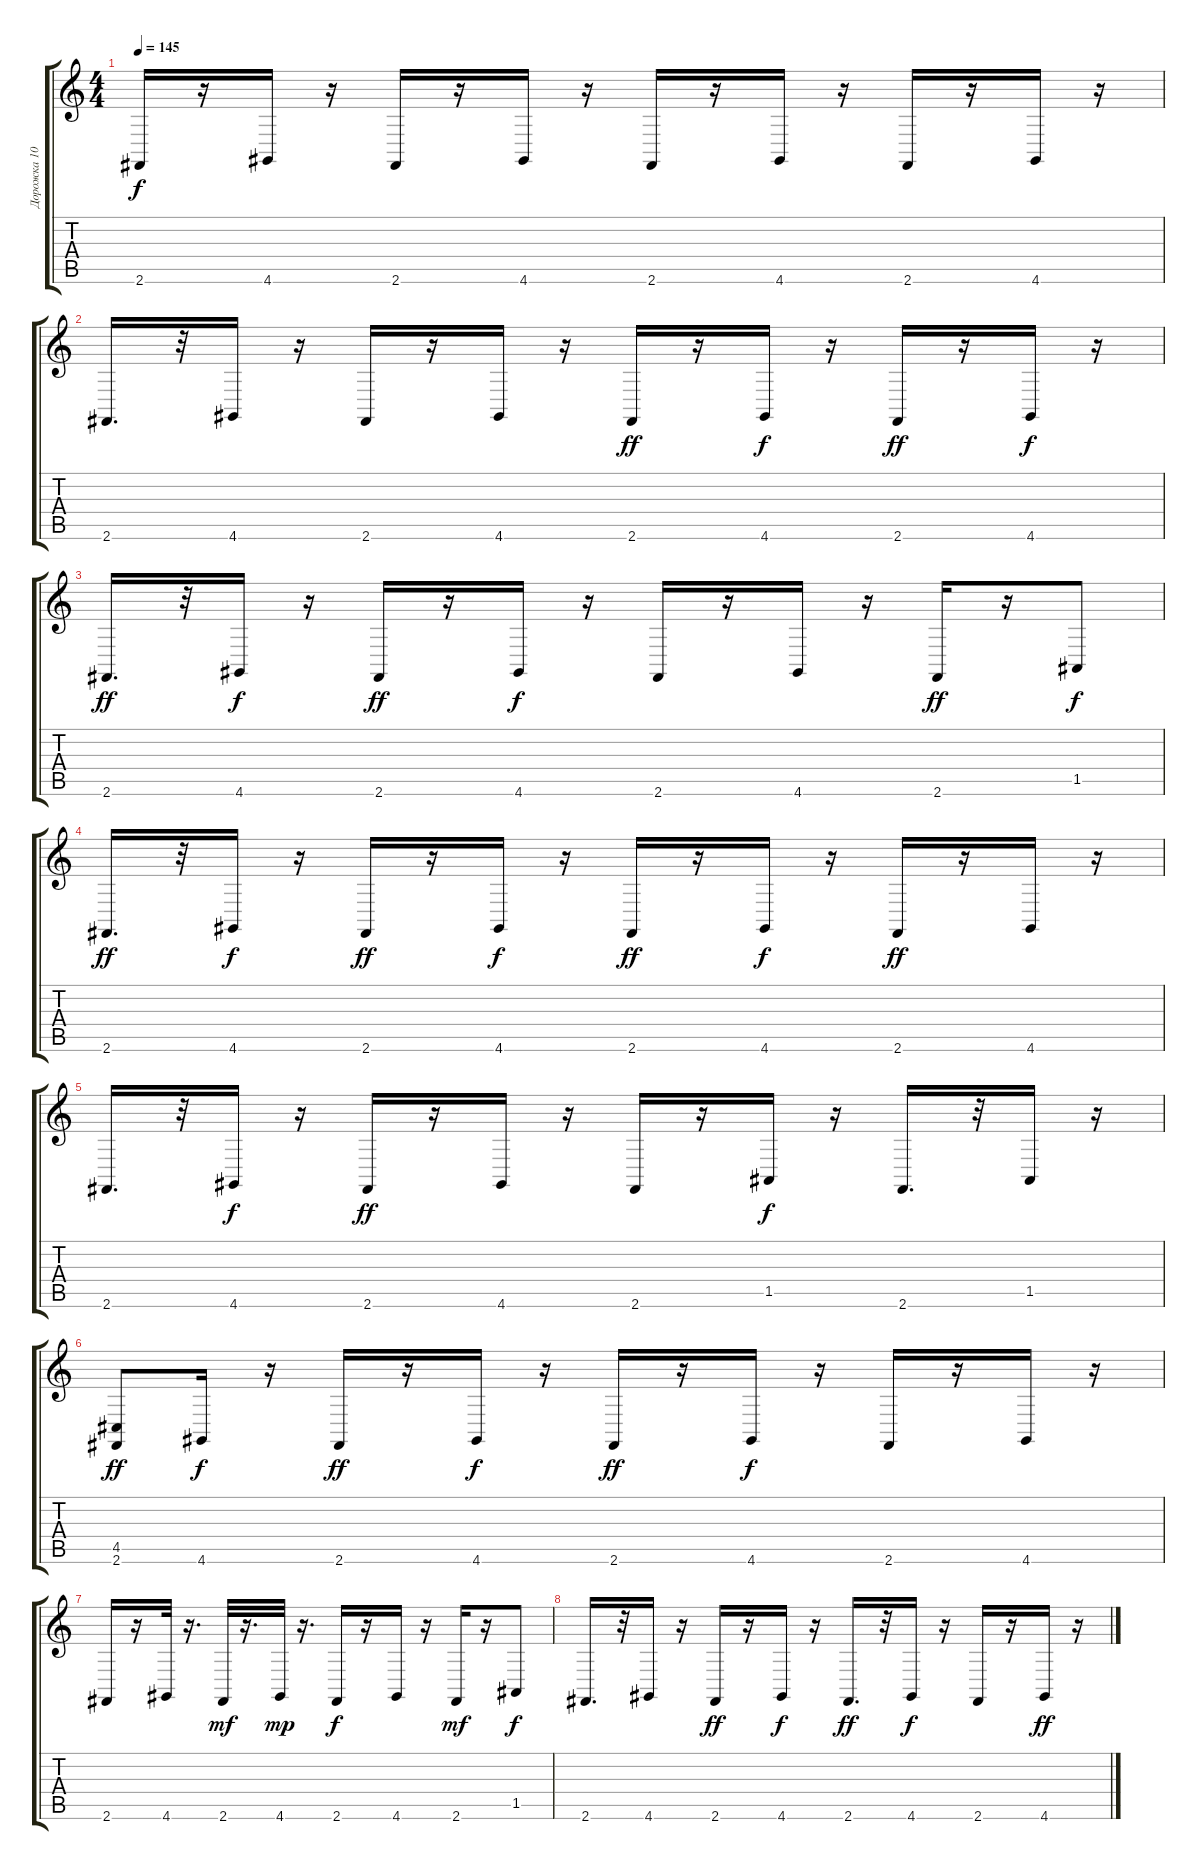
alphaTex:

\track ("Дорожка 10" "Дорожка 10") {instrument acousticgrandpiano}
\staff {score tabs}
\tuning (E4 B3 G3 D3 A2 E2) {hide}
\ts (4 4)
\tempo 145
\clef g2
\ks c
2.6.16{dy f} r.16 4.6.16 r.16 2.6.16 r.16 4.6.16 r.16 2.6.16 r.16 4.6.16 r.16 2.6.16 r.16 4.6.16 r.16 |
2.6.16{d} r.32 4.6.16 r.16 2.6.16 r.16 4.6.16 r.16 2.6.16{dy ff} r.16 4.6.16{dy f} r.16 2.6.16{dy ff} r.16 4.6.16{dy f} r.16 |
2.6.16{d dy ff} r.32 4.6.16{dy f} r.16 2.6.16{dy ff} r.16 4.6.16{dy f} r.16 2.6.16 r.16 4.6.16 r.16 2.6.16{dy ff} r.16 1.5.8{dy f} |
2.6.16{d dy ff} r.32 4.6.16{dy f} r.16 2.6.16{dy ff} r.16 4.6.16{dy f} r.16 2.6.16{dy ff} r.16 4.6.16{dy f} r.16 2.6.16{dy ff} r.16 4.6.16 r.16 |
2.6.16{d} r.32 4.6.16{dy f} r.16 2.6.16{dy ff} r.16 4.6.16 r.16 2.6.16 r.16 1.5.16{dy f} r.16 2.6.16{d} r.32 1.5.16 r.16 |
(4.5 2.6).8{dy ff} 4.6.16{dy f} r.16 2.6.16{dy ff} r.16 4.6.16{dy f} r.16 2.6.16{dy ff} r.16 4.6.16{dy f} r.16 2.6.16 r.16 4.6.16 r.16 |
2.6.16 r.16 4.6.32 r.16{d} 2.6.32{dy mf} r.16{d} 4.6.32{dy mp} r.16{d} 2.6.16{dy f} r.16 4.6.16 r.16 2.6.16{dy mf} r.16 1.5.8{dy f} |
2.6.16{d} r.32 4.6.16 r.16 2.6.16{dy ff} r.16 4.6.16{dy f} r.16 2.6.16{d dy ff} r.32 4.6.16{dy f} r.16 2.6.16 r.16 4.6.16{dy ff} r.16
